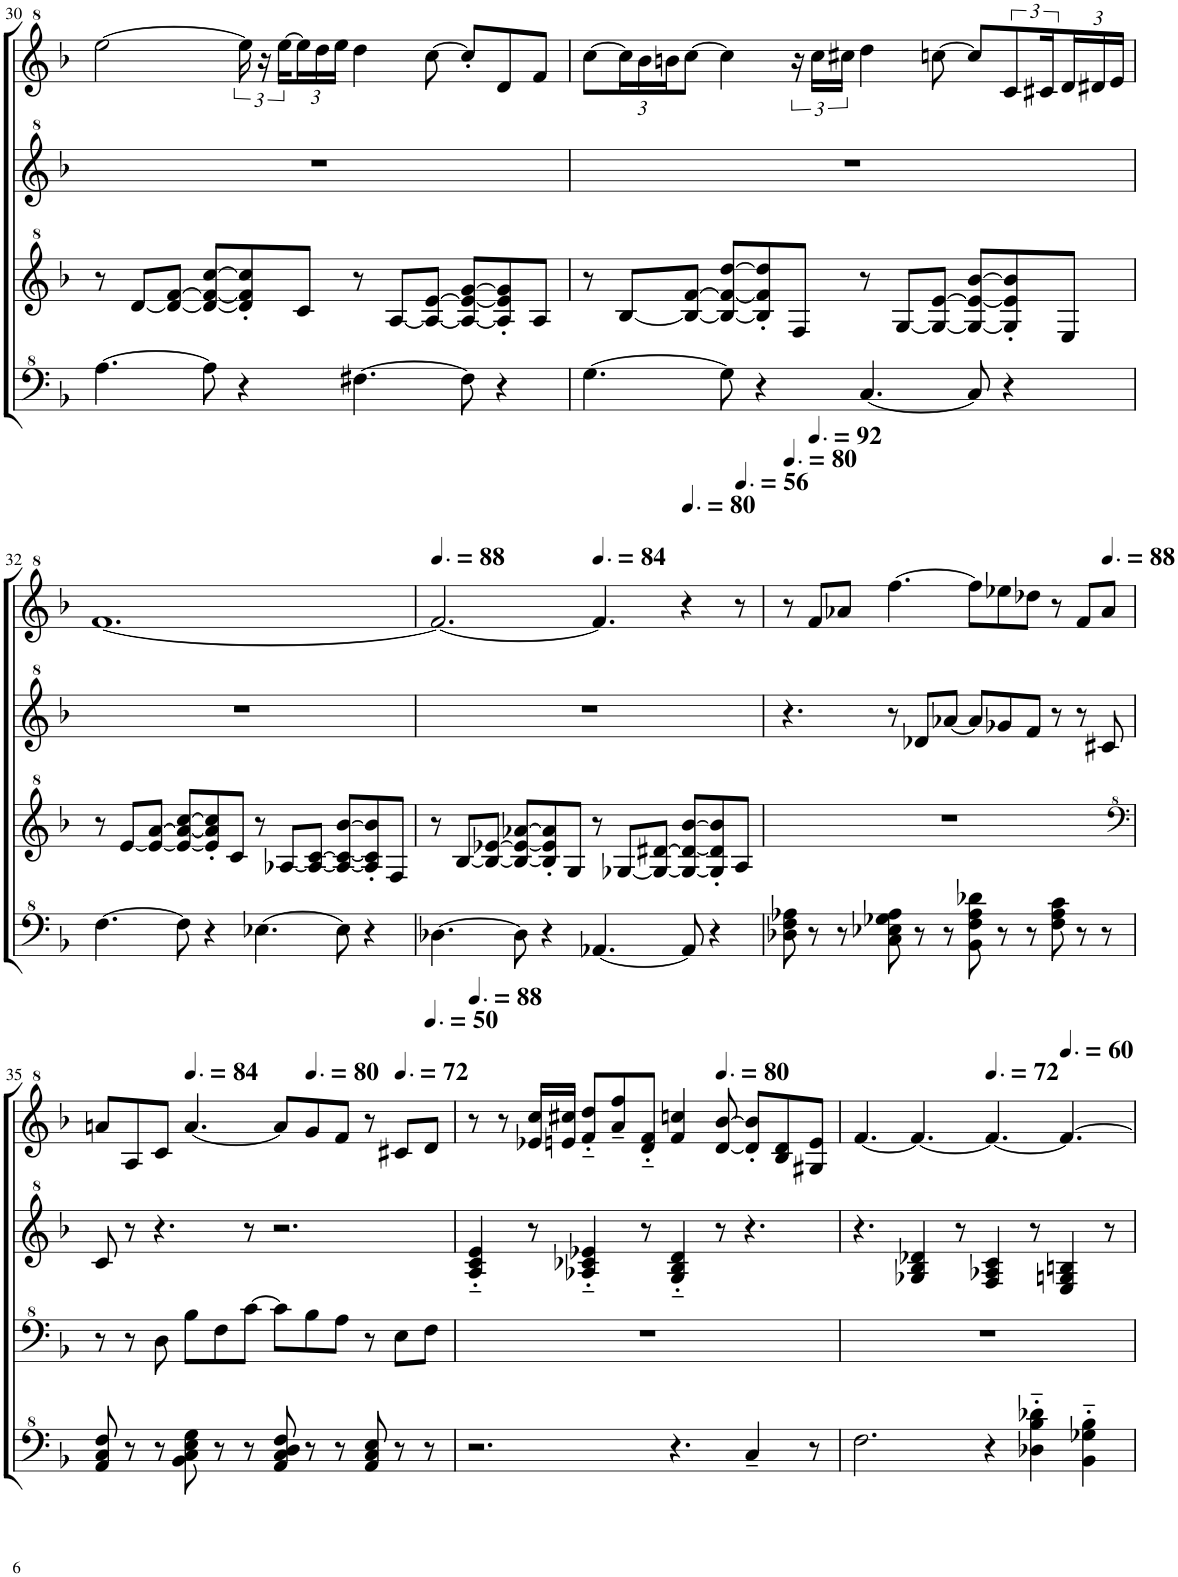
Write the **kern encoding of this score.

**kern	**kern	**kern	**kern
*part1	*part1	*part1	*part1
*staff4	*staff3	*staff2	*staff1
*I"Model III	*	*	*
!!LO:PB:g=z
*clefF^4	*clefG^2	*clefG^2	*clefG^2
*k[b-]	*k[b-]	*k[b-]	*k[b-]
*M12/8	*M12/8	*M12/8	*M12/8
=30	=30	=30	=30
[4.a\	8r	1.r	[2eee\
.	[8dd/L	.	.
.	8dd/_ [8ff/J	.	.
8a\]	8dd/_ 8ff/_ [8ccc/L	.	.
4r	8dd/]' 8ff/]' 8ccc/]'	.	24eee\]
.	.	.	24r
.	.	.	[24eee\LL
*	*	*	*Xbrackettup
.	8cc/J	.	24eee\]
.	.	.	24ddd\
.	.	.	24eee\JJ
[4.f#X\	8r	.	4ddd\
.	[8a/L	.	.
.	8a/_ [8ee/J	.	[8ccc\
8f#\]	8a/_ 8ee/_ [8gg/L	.	8ccc'/L]
4r	8a/]' 8ee/]' 8gg/]'	.	8dd/
.	8a/J	.	8ff/J
=31	=31	=31	=31
[4.g\	8r	1.r	[8ccc\L
.	[8b-/L	.	24ccc\L]
.	.	.	24bb-\
.	.	.	24bbn\J
.	8b-/_ [8ff/J	.	[8ccc\J
8g\]	8b-/_ 8ff/_ [8ddd/L	.	4ccc\]
4r	8b-/]' 8ff/]' 8ddd/]'	.	.
*	*	*	*brackettup
.	8f/J	.	24r
.	.	.	24ccc\LL
.	.	.	24ccc#X\JJ
[4.c/	8r	.	4ddd\
.	[8g/L	.	.
.	8g/_ [8ee/J	.	[8cccn\
8c/]	8g/_ 8ee/_ [8bb-/L	.	8ccc/L]
4r	8g/]' 8ee/]' 8bb-/]'	.	12cc/
.	.	.	24cc#X/L
*	*	*	*Xbrackettup
.	8e/J	.	24dd/
.	.	.	24dd#X/
.	.	.	24ee/JJ
!!LO:LB:g=z
=32	=32	=32	=32
[4.f\	8r	1.r	[1.ff
.	[8ee/L	.	.
.	8ee/_ [8aa/J	.	.
8f\]	8ee/_ 8aa/_ [8ccc/L	.	.
4r	8ee/]' 8aa/]' 8ccc/]'	.	.
.	8cc/J	.	.
[4.e-X\	8r	.	.
.	[8a-X/L	.	.
.	8a-/_ [8cc/J	.	.
8e-\]	8a-/_ 8cc/_ [8bb-/L	.	.
4r	8a-/]' 8cc/]' 8bb-/]'	.	.
.	8f/J	.	.
=33	=33	=33	=33
*	*	*	*MM132
[4.d-X\	8r	1.r	2.ff/_
.	[8b-/L	.	.
.	8b-/_ [8ee-X/J	.	.
8d-\]	8b-/_ 8ee-/_ [8aa-X/L	.	.
4r	8b-/]' 8ee-/]' 8aa-/]'	.	.
.	8g/J	.	.
*	*	*	*MM126
[4.A-X/	8r	.	4.ff/]
.	[8g-X/L	.	.
.	8g-/_ [8dd#X/J	.	.
*	*	*	*MM120
8A-/]	8g-/_ 8dd#/_ [8bb-/L	.	4r
4r	8g-/]' 8dd#/]' 8bb-/]'	.	.
*	*	*	*MM84
.	8a/J	.	8r
=34	=34	=34	=34
*	*	*	*MM120
8d-X\ 8f\ 8a-X\	1.r	4.r	8r
*	*	*	*MM138
8r	.	.	8ff/L
8r	.	.	8aa-X/J
8c\ 8e-X\ 8g-X\ 8a-\	.	8r	[4.fff\
8r	.	8dd-X/L	.
8r	.	[8aa-X/J	.
8B-\ 8f\ 8a-\ 8dd-X\	.	8aa-/L]	8fff\L]
8r	.	8gg-X/	8eee-X\
8r	.	8ff/J	8ddd-X\J
8f\ 8a-\ 8cc\	.	8r	8r
8r	.	8r	8ff/L
*	*	*	*MM132
8r	.	8cc#X/	8aa-/J
!!LO:LB:g=z
=35	=35	=35	=35
*	*clefF^4	*	*
8A/ 8c/ 8f/	8r	8cc/	8aan/L
8r	8r	8r	8a/
8r	8d\	4.r	8cc/J
*	*	*	*MM126
8B-\ 8c\ 8e\ 8g\	8b-\L	.	[4.aa/
8r	8f\	.	.
8r	[8cc\J	8r	.
8A/ 8c/ 8d/ 8f/	8cc\L]	2.r	8aa/L]
*	*	*	*MM120
8r	8b-\	.	8gg/
8r	8a\J	.	8ff/J
8A/ 8c/ 8e/	8r	.	8r
*	*	*	*MM108
8r	8e\L	.	8cc#X/L
*	*	*	*MM75
8r	8f\J	.	8dd/J
=36	=36	=36	=36
*	*	*	*MM132
2.r	1.r	4a/'~ 4cc/'~ 4ee/'~	8r
.	.	.	8r
.	.	8r	16ee-X/ 16ccc/LL
.	.	.	16een/ 16ccc#X/JJ
.	.	4a-X/'~ 4cc-X/'~ 4ee-X/'~	8ff/'~ 8ddd/'~L
.	.	.	8aa/~ 8fff/~
.	.	8r	8dd/'~ 8ff/'~J
4.r	.	4g/'~ 4b-/'~ 4dd/'~	4ff/ 4cccn/
*	*	*	*MM120
.	.	8r	[8dd/ [8bb-/
4c~/	.	4.r	8dd/]' 8bb-/]'L
.	.	.	8b-/ 8dd/
8r	.	.	8g#X/ 8ee/J
=37	=37	=37	=37
2.f\	1.r	4.r	[4.ff/
.	.	4g-X/ 4b-/ 4dd-X/	4.ff/_
.	.	8r	.
*	*	*	*MM108
4r	.	4f/ 4a-X/ 4cc/	4.ff/_
4d-X\'~ 4b-\'~ 4dd-X\'~	.	8r	.
*	*	*	*MM90
.	.	4e/ 4gn/ 4bn/	4.ff/_
4B-\'~ 4g-X\'~ 4b-\'~	.	.	.
.	.	8r	.
=	=	=	=
*-	*-	*-	*-
